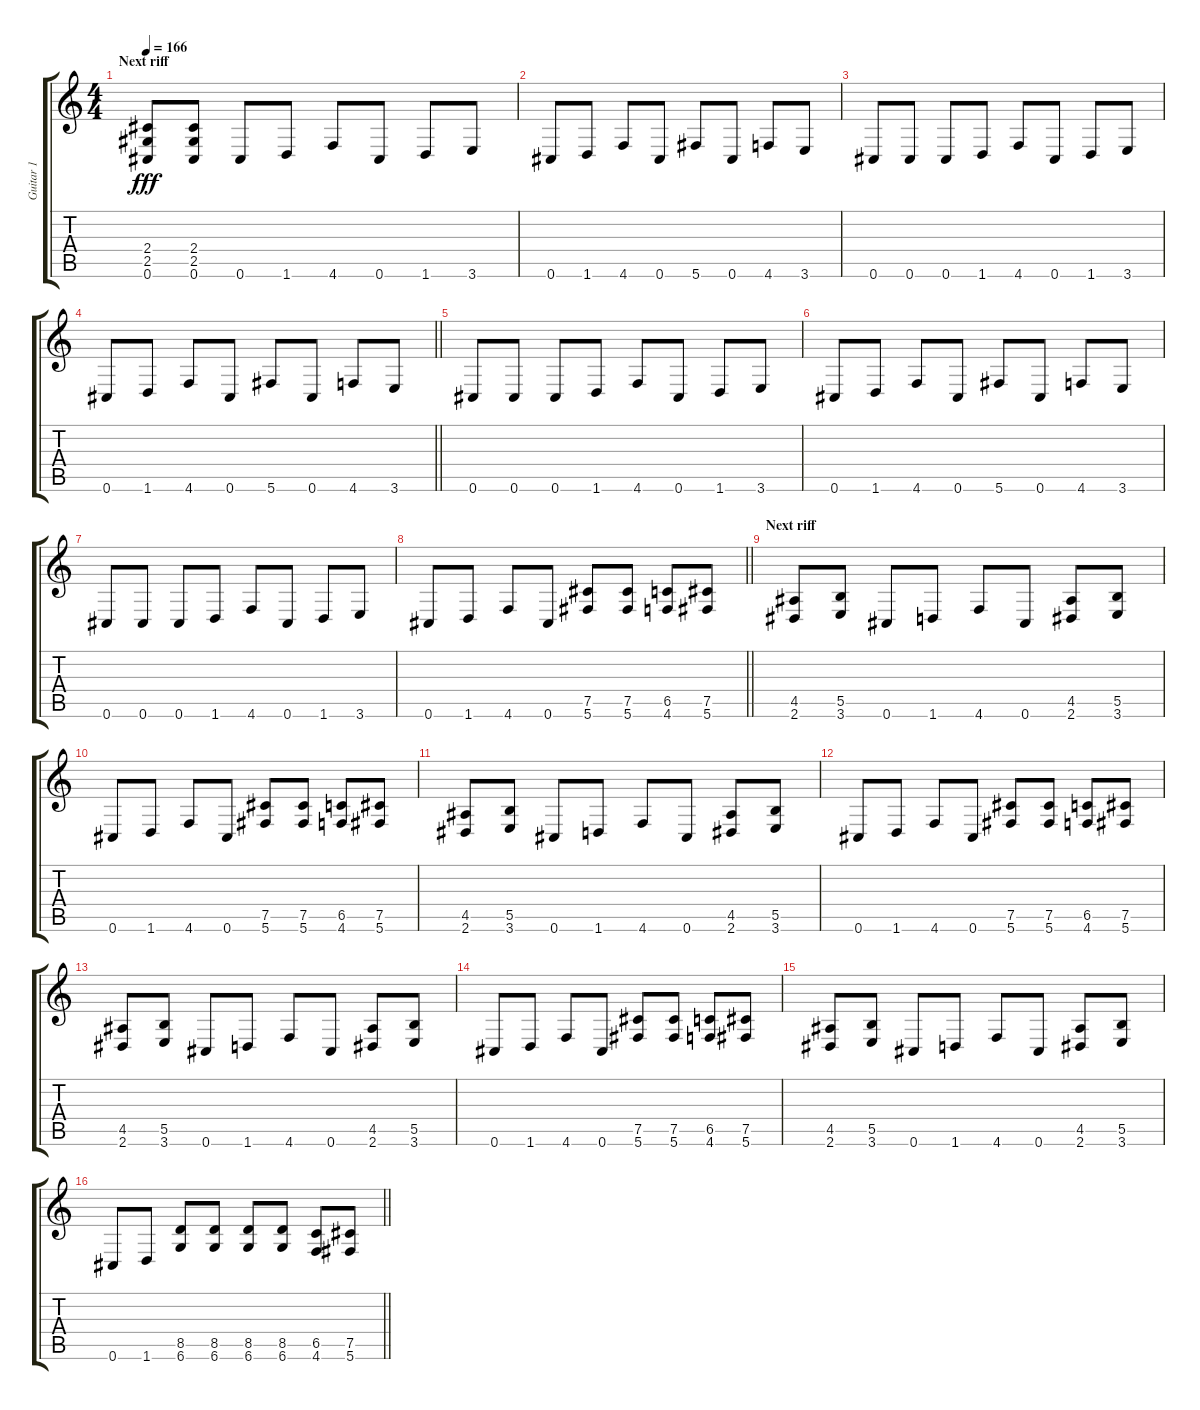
\track ("Guitar 1" "Guitar 1") {instrument distortionguitar}
\staff {score tabs}
\tuning (Db4 Ab3 E3 B2 Gb2 Db2) {hide}
\ts (4 4)
\section ("" "Next riff")
\tempo 166
\clef g2
\ks c
(2.4 2.5 0.6).8{dy fff} (2.4 2.5 0.6).8 0.6.8 1.6.8 4.6.8 0.6.8 1.6.8 3.6.8 |
0.6.8 1.6.8 4.6.8 0.6.8 5.6.8 0.6.8 4.6.8 3.6.8 |
0.6.8 0.6.8 0.6.8 1.6.8 4.6.8 0.6.8 1.6.8 3.6.8 |
\barLineRight lightlight
0.6.8 1.6.8 4.6.8 0.6.8 5.6.8 0.6.8 4.6.8 3.6.8 |
0.6.8 0.6.8 0.6.8 1.6.8 4.6.8 0.6.8 1.6.8 3.6.8 |
0.6.8 1.6.8 4.6.8 0.6.8 5.6.8 0.6.8 4.6.8 3.6.8 |
0.6.8 0.6.8 0.6.8 1.6.8 4.6.8 0.6.8 1.6.8 3.6.8 |
\barLineRight lightlight
0.6.8 1.6.8 4.6.8 0.6.8 (7.5 5.6).8 (7.5 5.6).8 (6.5 4.6).8 (7.5 5.6).8 |
\section ("" "Next riff")
(4.5 2.6).8 (5.5 3.6).8 0.6.8 1.6.8 4.6.8 0.6.8 (4.5 2.6).8 (5.5 3.6).8 |
0.6.8 1.6.8 4.6.8 0.6.8 (7.5 5.6).8 (7.5 5.6).8 (6.5 4.6).8 (7.5 5.6).8 |
(4.5 2.6).8 (5.5 3.6).8 0.6.8 1.6.8 4.6.8 0.6.8 (4.5 2.6).8 (5.5 3.6).8 |
0.6.8 1.6.8 4.6.8 0.6.8 (7.5 5.6).8 (7.5 5.6).8 (6.5 4.6).8 (7.5 5.6).8 |
(4.5 2.6).8 (5.5 3.6).8 0.6.8 1.6.8 4.6.8 0.6.8 (4.5 2.6).8 (5.5 3.6).8 |
0.6.8 1.6.8 4.6.8 0.6.8 (7.5 5.6).8 (7.5 5.6).8 (6.5 4.6).8 (7.5 5.6).8 |
(4.5 2.6).8 (5.5 3.6).8 0.6.8 1.6.8 4.6.8 0.6.8 (4.5 2.6).8 (5.5 3.6).8 |
\barLineRight lightlight
0.6.8 1.6.8 (8.5 6.6).8 (8.5 6.6).8 (8.5 6.6).8 (8.5 6.6).8 (6.5 4.6).8 (7.5 5.6).8
